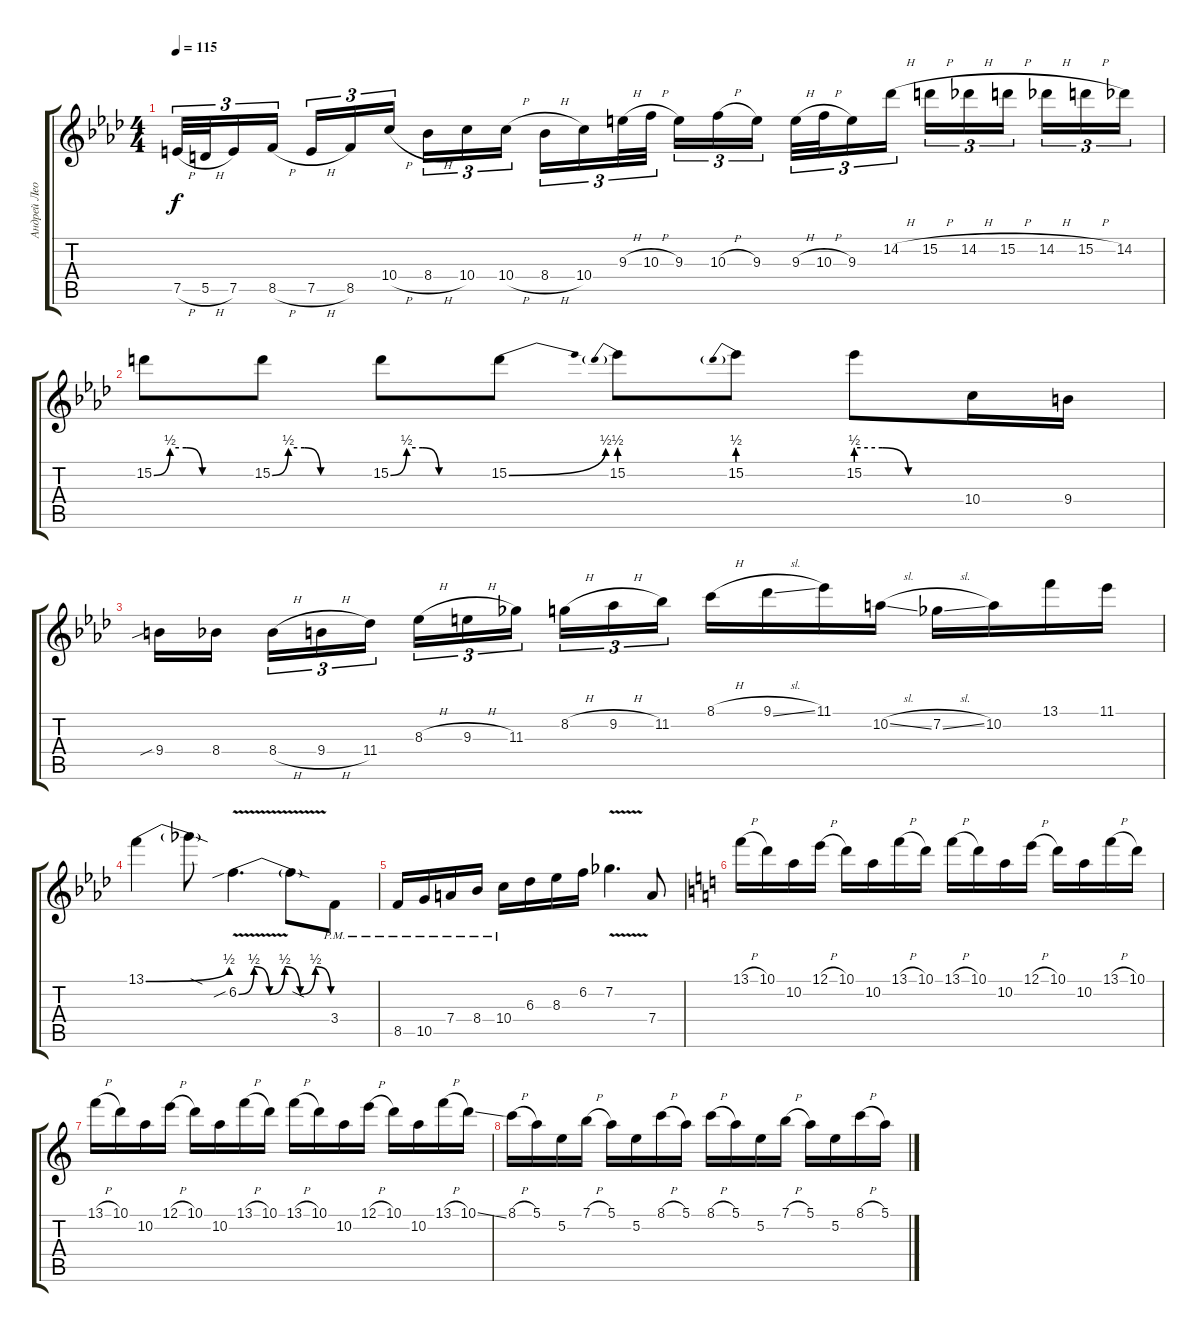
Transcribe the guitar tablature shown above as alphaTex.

\track ("Андрей Леонтьев" "Андрей Лео") {instrument distortionguitar}
\staff {score tabs}
\tuning (E4 B3 G3 D3 A2 E2) {hide}
\ts (4 4)
\tempo 115
\clef g2
\ks ab
7.5{h}.32{tu (3 2) dy f} 5.5{h}.32{tu (3 2)} 7.5.16{tu (3 2)} 8.5{h}.16{tu (3 2) beam splitsecondary} 7.5{h}.16{tu (3 2)} 8.5.16{tu (3 2)} 10.4{h}.16{tu (3 2)} 8.4{h}.16{tu (3 2)} 10.4.16{tu (3 2)} 10.4{h}.16{tu (3 2) beam splitsecondary} 8.4{h}.16{tu (3 2)} 10.4.16{tu (3 2)} 9.3{h}.32{tu (3 2)} 10.3{h}.32{tu (3 2)} 9.3.16{tu (3 2)} 10.3{h}.16{tu (3 2)} 9.3.16{tu (3 2) beam splitsecondary} 9.3{h}.32{tu (3 2)} 10.3{h}.32{tu (3 2)} 9.3.16{tu (3 2)} 14.2{h}.16{tu (3 2)} 15.2{h}.16{tu (3 2)} 14.2{h}.16{tu (3 2)} 15.2{h}.16{tu (3 2) beam splitsecondary} 14.2{h}.16{tu (3 2)} 15.2{h}.16{tu (3 2)} 14.2.16{tu (3 2)} |
15.2{be (custom 0 0 10 2 20 2 30 0 60 0)}.8 15.2{be (custom 0 0 10 2 20 2 30 0 60 0)}.8 15.2{be (custom 0 0 10 2 20 2 30 0 60 0)}.8 15.2{be (bend 0 0 60 2)}.8 15.2{be (prebend 0 2 60 2)}.8 15.2{be (prebend 0 2 60 2)}.8 15.2{be (custom 0 2 15 2 30 0 60 0)}.8 10.4.16 9.4.16 |
9.4{sib}.16 8.4.16{beam splitsecondary} 8.4{h}.16{tu (3 2)} 9.4{h}.16{tu (3 2)} 11.4.16{tu (3 2)} 8.3{h}.16{tu (3 2)} 9.3{h}.16{tu (3 2)} 11.3.16{tu (3 2) beam splitsecondary} 8.2{h}.16{tu (3 2)} 9.2{h}.16{tu (3 2)} 11.2.16{tu (3 2)} 8.1{h}.16 9.1{sl}.16 11.1.16 10.2{sl}.16 7.2{sl}.16 10.2.16 13.1.16 11.1.16 |
13.1{be (bend 0 0 60 2)}.4 13.1{sod t}.8 6.2{be (custom 0 0 10 2 20 0 30 2 40 0 50 2 60 0) v sib}.4{d} 6.2{sod t}.8 3.4{pm}.8 |
8.5{pm}.16 10.5{pm}.16 7.4{pm}.16 8.4{pm}.16 10.4{pm}.16 6.3.16 8.3.16 6.2.16 7.2{v}.4{d} 7.4.8 |
\ks c
13.1{h}.16 10.1.16 10.2.16 12.1{h}.16 10.1.16 10.2.16 13.1{h}.16 10.1.16 13.1{h}.16 10.1.16 10.2.16 12.1{h}.16 10.1.16 10.2.16 13.1{h}.16 10.1.16 |
13.1{h}.16 10.1.16 10.2.16 12.1{h}.16 10.1.16 10.2.16 13.1{h}.16 10.1.16 13.1{h}.16 10.1.16 10.2.16 12.1{h}.16 10.1.16 10.2.16 13.1{h}.16 10.1{ss}.16 |
8.1{h}.16 5.1.16 5.2.16 7.1{h}.16 5.1.16 5.2.16 8.1{h}.16 5.1.16 8.1{h}.16 5.1.16 5.2.16 7.1{h}.16 5.1.16 5.2.16 8.1{h}.16 5.1.16
